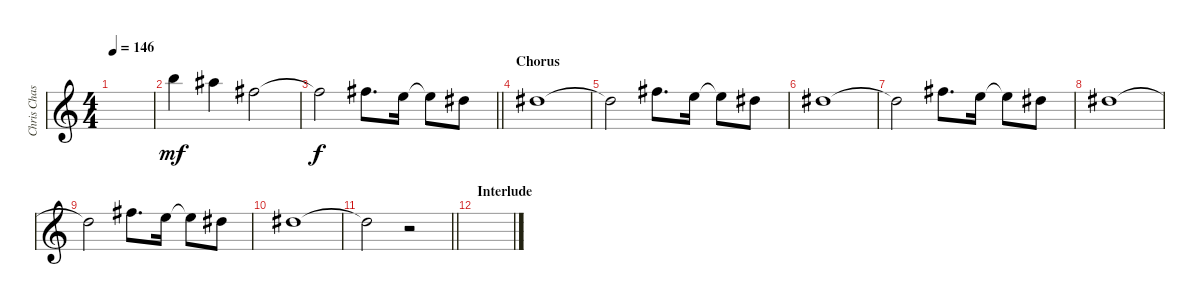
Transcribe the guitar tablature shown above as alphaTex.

\track ("Chris Chasse - Vocals" "Chris Chas") {instrument distortionguitar}
\staff {score}
\tuning (Eb4 Bb3 Gb3 Db3 Ab2 Eb2) {hide}
\ts (4 4)
\tempo 146
\clef g2
\ks c
|
13.2.4{dy mf} 12.2.4 8.2.2 |
\barLineRight lightlight
8.2{t}.2{dy f} 8.2.8{d} 6.2.16 6.2{t}.8 5.2.8 |
\section ("" "Chorus")
5.2.1 |
5.2{t}.2 8.2.8{d} 6.2.16 6.2{t}.8 5.2.8 |
5.2.1 |
5.2{t}.2 8.2.8{d} 6.2.16 6.2{t}.8 5.2.8 |
5.2.1 |
5.2{t}.2 8.2.8{d} 6.2.16 6.2{t}.8 5.2.8 |
5.2.1 |
\barLineRight lightlight
5.2{t}.2 r.2 |
\section ("" "Interlude")
